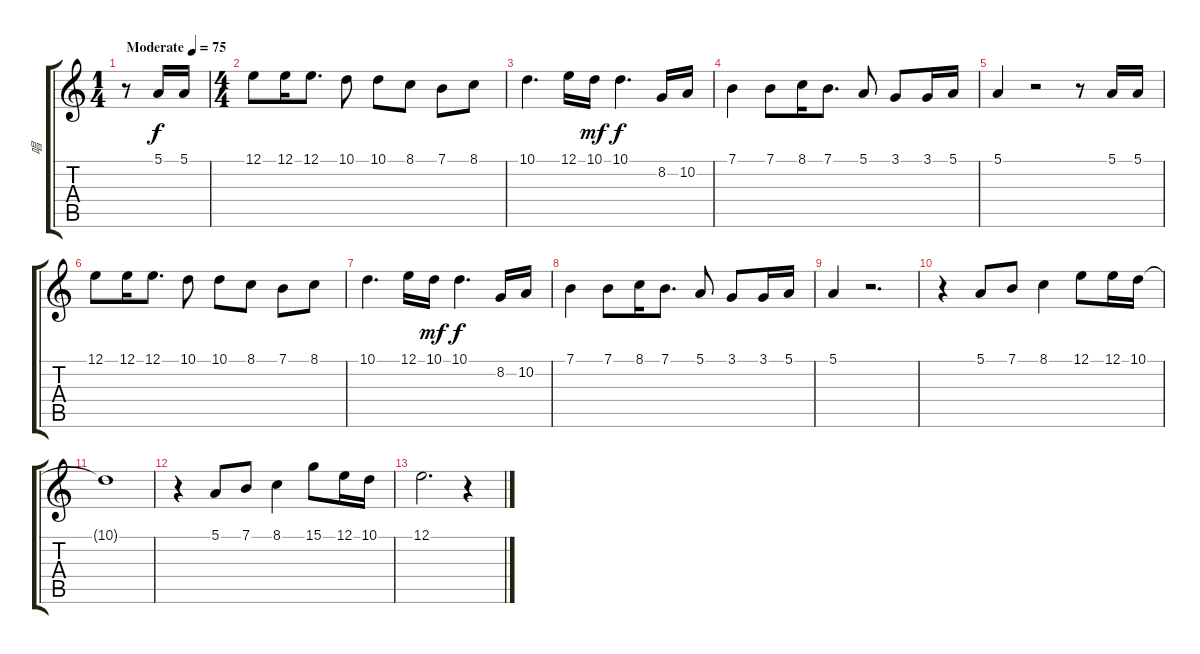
\track ("唱" "唱") {instrument voiceoohs}
\staff {score tabs}
\tuning (E4 B3 G3 D3 A2 E2) {hide}
\ts (1 4)
\tempo (75 "Moderate")
\clef g2
\ks c
r.8{dy f instrument voiceoohs} 5.1.16 5.1.16 |
\ts (4 4)
12.1.8 12.1.16 12.1.8{d} 10.1.8 10.1.8 8.1.8 7.1.8 8.1.8 |
10.1.4{d} 12.1.16 10.1.16{dy mf} 10.1.4{d dy f} 8.2.16 10.2.16 |
7.1.4 7.1.8{txt ""} 8.1.16 7.1.8{d} 5.1.8 3.1.8 3.1.16 5.1.16 |
5.1.4 r.2 r.8 5.1.16 5.1.16 |
12.1.8 12.1.16 12.1.8{d} 10.1.8 10.1.8 8.1.8 7.1.8 8.1.8 |
10.1.4{d} 12.1.16 10.1.16{dy mf} 10.1.4{d dy f} 8.2.16 10.2.16 |
7.1.4 7.1.8 8.1.16 7.1.8{d} 5.1.8 3.1.8 3.1.16 5.1.16 |
5.1.4 r.2{d} |
r.4 5.1.8 7.1.8 8.1.4 12.1.8 12.1.16 10.1.16 |
10.1{t}.1 |
r.4 5.1.8 7.1.8 8.1.4 15.1.8 12.1.16 10.1.16 |
12.1.2{d} r.4
